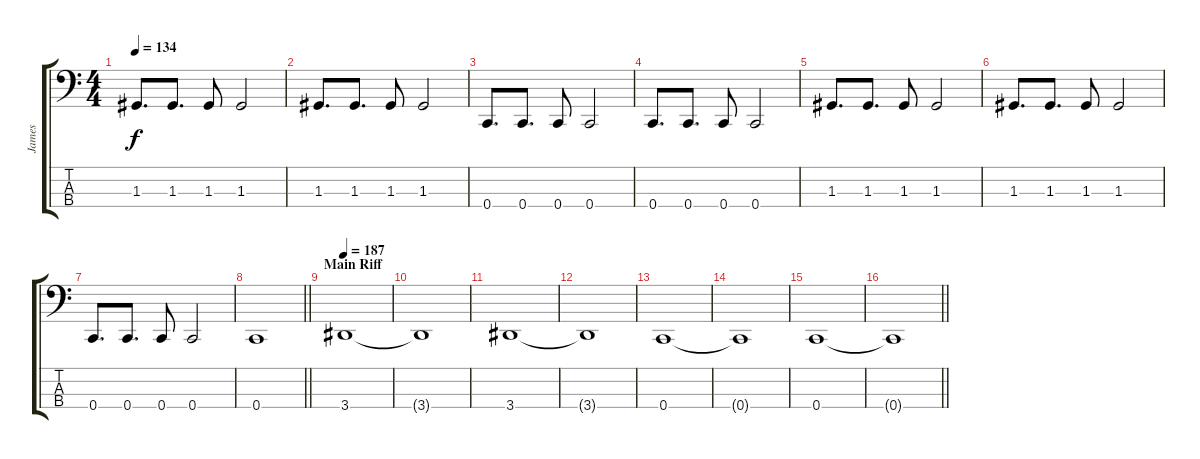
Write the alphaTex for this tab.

\track ("James" "James") {instrument electricbassfinger}
\staff {score tabs}
\tuning (F2 C2 G1 C1) {hide}
\ts (4 4)
\tempo 134
\clef f4
\ks c
1.3.8{d dy f} 1.3.8{d} 1.3.8 1.3.2 |
1.3.8{d} 1.3.8{d} 1.3.8 1.3.2 |
0.4.8{d} 0.4.8{d} 0.4.8 0.4.2 |
0.4.8{d} 0.4.8{d} 0.4.8 0.4.2 |
1.3.8{d} 1.3.8{d} 1.3.8 1.3.2 |
1.3.8{d} 1.3.8{d} 1.3.8 1.3.2 |
0.4.8{d} 0.4.8{d} 0.4.8 0.4.2 |
\barLineRight lightlight
0.4.1 |
\section ("" "Main Riff")
\tempo 187
3.4.1 |
3.4{t}.1 |
3.4.1 |
3.4{t}.1 |
0.4.1 |
0.4{t}.1 |
0.4.1 |
\barLineRight lightlight
0.4{t}.1
